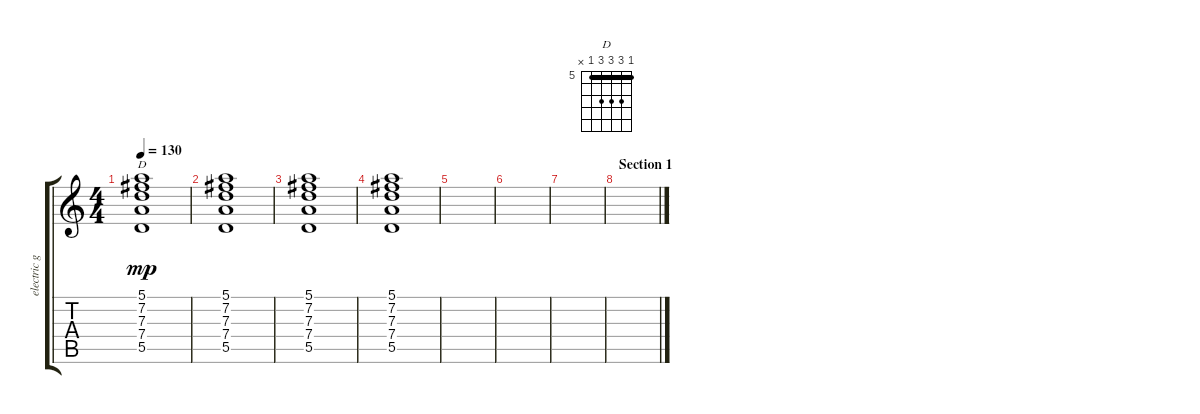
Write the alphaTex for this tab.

\track ("electric guitar" "electric g") {instrument overdrivenguitar}
\staff {score tabs}
\tuning (E4 B3 G3 D3 A2 E2) {hide}
\chord ("D" 5 7 7 7 5 x) {firstfret 5 barre 5}
\ts (4 4)
\tempo 130
\clef g2
\ks c
(5.1 7.2 7.3 7.4 5.5).1{ch "D" dy mp instrument overdrivenguitar} |
(5.1 7.2 7.3 7.4 5.5).1 |
(5.1 7.2 7.3 7.4 5.5).1 |
(5.1 7.2 7.3 7.4 5.5).1 |
|
|
|
\section ("" "Section 1")
